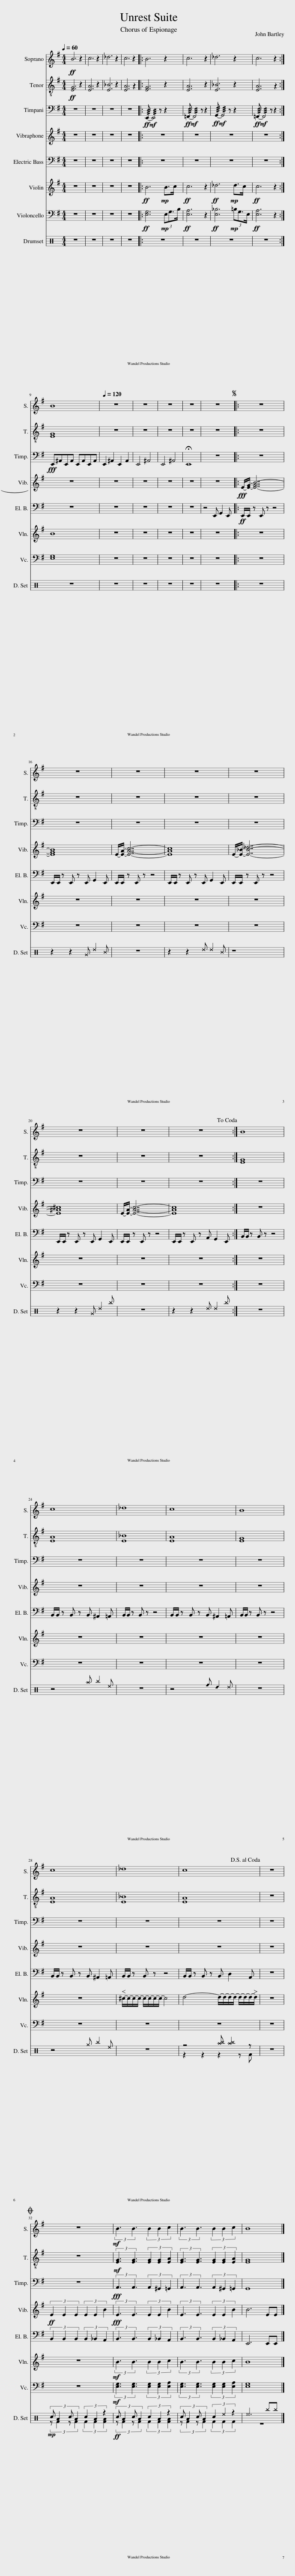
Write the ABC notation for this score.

X:1
%%score 1 2 3 4 5 6 7 ( 8 9 )
L:1/8
Q:1/4=60
M:4/4
I:linebreak $
K:G
V:1 treble
V:2 treble-8
V:3 bass
V:4 treble
V:5 bass transpose=-12
V:6 treble
V:7 bass
V:8 perc
K:none
V:9 perc
K:none
V:1
!ff! B6 z2 | c6 z2 | _d6 z2 | c6 z2 |: B6 z2 | %5
 c6 z2 | _d6 z2 | c6 z2 :|$ B8 |[Q:1/4=120] z8 | %10
 z8 | z8 | z8 | z8 |:S z8 |$ %15
 z8 | z8 | z8 | z8 |$ z8 | %20
 z8 | z8!dacoda! :| B8 |$ c8 | _d8 | %25
 c8 | B8 |$ c8 | _d8 | c8!D.S.! | %30
 z8 |$O z8 |!mf! (3:2:2B3 B3 (3B2 B2 c2 | (3:2:2B3 B3 (3B2 B2 c2 | B8 |] %35
V:2
!ff! [EG]6 z2 | [EA]6 z2 | [E_B]6 z2 | [EA]6 z2 |: [EG]6 z2 | %5
 [EA]6 z2 | [E_B]6 z2 | [EA]6 z2 :|$ [EG]8 | z8 | %10
 z8 | z8 | z8 | z8 |: z8 |$ %15
 z8 | z8 | z8 | z8 |$ z8 | %20
 z8 | z8 :| [EG]8 |$ [EA]8 | [E_B]8 | %25
 [EA]8 | [EG]8 |$ [EA]8 | [E_B]8 | [EA]8 | %30
 z8 |$ z8 |!mf! (3:2:2[EG]3 [EG]3 (3[EG]2 [EG]2 [EA]2 | (3:2:2[EG]3 [EG]3 (3[EG]2 [EG]2 [EA]2 | [EG]8 |] %35
V:3
 z8 | z8 | z8 | z8 |:!ff! !///!E,,-!mf! !///!E,,4 z z2 | %5
!ff! !///!=F,,-!mf! !///!F,,4 z z2 |!ff! !///!G,,-!mf! !///!G,,4 z z2 |!ff! !///!=F,,-!mf! !///!F,,4 z z2 :|$!fff! E,,^A,,E,,A,, E,,A,,E,,A,, | E,,2 ^A,,2 E,,2 A,,2 | %10
 E,,4 ^A,,4 | E,,4 ^A,,4 | !fermata!E,,8 | z8 |: z8 |$ %15
 z8 | z8 | z8 | z8 |$ z8 | %20
 z8 | z8 :| z8 |$ z8 | z8 | %25
 z8 | z8 |$ z8 | z8 | z8 | %30
 z8 |$ z8 |!fff! (3:2:2A,,3 A,,3 (3A,,2 ^G,,2 =G,,2 | (3:2:2A,,3 A,,3 (3A,,2 ^G,,2 =G,,2 | G,,8 |] %35
V:4
 z8 | z8 | z8 | z8 |: z8 | %5
 z8 | z8 | z8 :|$ z8 | z8 | %10
 z8 | z8 | z8 | z8 |:!fff! E/-[EG]/- [EGB]7- |$ %15
 [EGB]8 | E/-[EA]/- [EAc]7- | [EAc]8 | E/-[E_B]/- [EB_d]7- |$ [E^A^c]8 | %20
 E/-[EA]/- [EAc]7- | [EAc]8 :| z8 |$ z8 | z8 | %25
 z8 | z8 |$ z8 | z8 | z8 | %30
 z8 |$!ff! (3E2 E2 E2 (3E2 E2 B2 |!fff! (3:2:2E3 E3 (3E2 E2 B2 | (3:2:2E3 E3 (3E2 E2 B2 | B6 EE |] %35
V:5
 z8 | z8 | z8 | z8 |: z8 | %5
 z8 | z8 | z8 :|$ z8 | z8 | %10
 z8 | z8 | z8 | z4 E,, G,,2 E,, |:!ff! E,,/E,,/ z E,, z z4 |$ %15
 E,,/E,,/ z E,, z E,, G,,2 E,, | E,,/E,,/ z E,, z z4 | E,,/E,,/ z E,, z E,, G,,2 E,, | E,,/E,,/ z E,, z z4 |$ E,,/E,,/ z E,, z E,, G,,2 E,, | %20
 E,,/E,,/ z E,, z z4 | E,,/E,,/ z E,, z A,, G,,2 E,, :| B,,/B,,/ z B,, z z4 |$ B,,/B,,/ z B,, z B,, ^A,,2 =A,, | B,,/B,,/ z B,, z z4 | %25
 B,,/B,,/ z B,, z B,, ^A,,2 =A,, | B,,/B,,/ z B,, z z4 |$ B,,/B,,/ z B,, z B,, ^A,,2 =A,, | B,,/B,,/ z B,, z z4 | B,,/B,,/ z B,, z B,, D,2 A,, | %30
 z8 |$ (3B,,2 B,,2 B,,2 (3B,,2 _B,,2 A,,2 | (3:2:2B,,3 B,,3 (3B,,2 _B,,2 A,,2 | (3:2:2B,,3 B,,3 (3B,,2 _B,,2 A,,2 | E,,6 E,,E,, |] %35
V:6
 z8 | z8 | z8 | z8 |:!ff! B6!mp! B>c | %5
!ff! c6 z2 |!ff! _d6!mp! d>c |!ff! c6 z2 :|$ B8 | z8 | %10
 z8 | z8 | z8 | z8 |: z8 |$ %15
 z8 | z8 | z8 | z8 |$ z8 | %20
 z8 | z8 :| z8 |$ z8 | z8 | %25
 z8 | z8 |$ z8 | ^c/-c/-c/-c/- c/-c/-c/-c/- c4 | d4- d/-d/-d/-d/- d/-d/-d/-d/ | %30
 z8 |$ z8 |!mf! (3:2:2B3 B3 (3B2 B2 c2 | (3:2:2B3 B3 (3B2 B2 c2 | B8 |] %35
V:7
 z8 | z8 | z8 | z8 |:!ff! [E,G,]6!mp! (3E,G,3/2B,/ | %5
!ff! [E,A,]6 z2 |!ff! [E,_B,]6!mp! (3=B,G,3/2E,/ |!ff! [E,A,]6 z2 :|$ [E,G,]8 | z8 | %10
 z8 | z8 | z8 | z8 |: z8 |$ %15
 z8 | z8 | z8 | z8 |$ z8 | %20
 z8 | z8 :| z8 |$ z8 | z8 | %25
 z8 | z8 |$ z8 | z8 | z8 | %30
 z8 |$ z8 |!mf! (3:2:2[E,G,]3 [E,G,]3 (3[E,G,]2 [E,G,]2 [E,A,]2 | (3:2:2[E,G,]3 [E,G,]3 (3[E,G,]2 [E,G,]2 [E,A,]2 | [E,G,]8 |] %35
V:8
[K:C] z8 | z8 | z8 | z8 |: z8 | %5
 z8 | z8 | z8 :|$ z8 | z8 | %10
 z8 | z8 | z8 | z8 |: z8 |$ %15
 z2 z2 ^G ^d2 ^B | z8 | z2 z2 ^d ^d2 ^B | z8 |$ z2 z2 ^G ^d2 ^b | %20
 z8 | z2 z2 ^d ^d2 ^b :| z8 |$ z4 ^a ^b2 ^e | z8 | %25
 z4 _f _d2 ^d | z8 |$ z4 ^g ^b2 ^e | z8 | z4 [^a^b] [^a^b]2 z | %30
 z8 |$!mp! (3:2:4c A2 c A2 (3c2 A2 z2 |!ff! (3:2:4c A2 c A2 (3c2 A2 z2 | (3:2:4c A2 c A2 (3c2 ^e2 z2 | ^e6 ^b^b |] %35
V:9
[K:C] x8 | x8 | x8 | x8 |: x8 | %5
 x8 | x8 | x8 :|$ x8 | x8 | %10
 x8 | x8 | x8 | x8 |: x8 |$ %15
 x8 | x8 | x8 | x8 |$ x8 | %20
 x8 | x8 :| x8 |$ x8 | x8 | %25
 x8 | x8 |$ x8 | x8 | z2 z2 z2 z F | %30
 x8 |$ (3:2:4z F2 z F2 (3F2 F2 [FA]2 | (3:2:4z F2 z F2 (3F2 F2 [FA]2 | (3:2:4z F2 z F2 (3F2 F2 F2 | z8 |] %35
